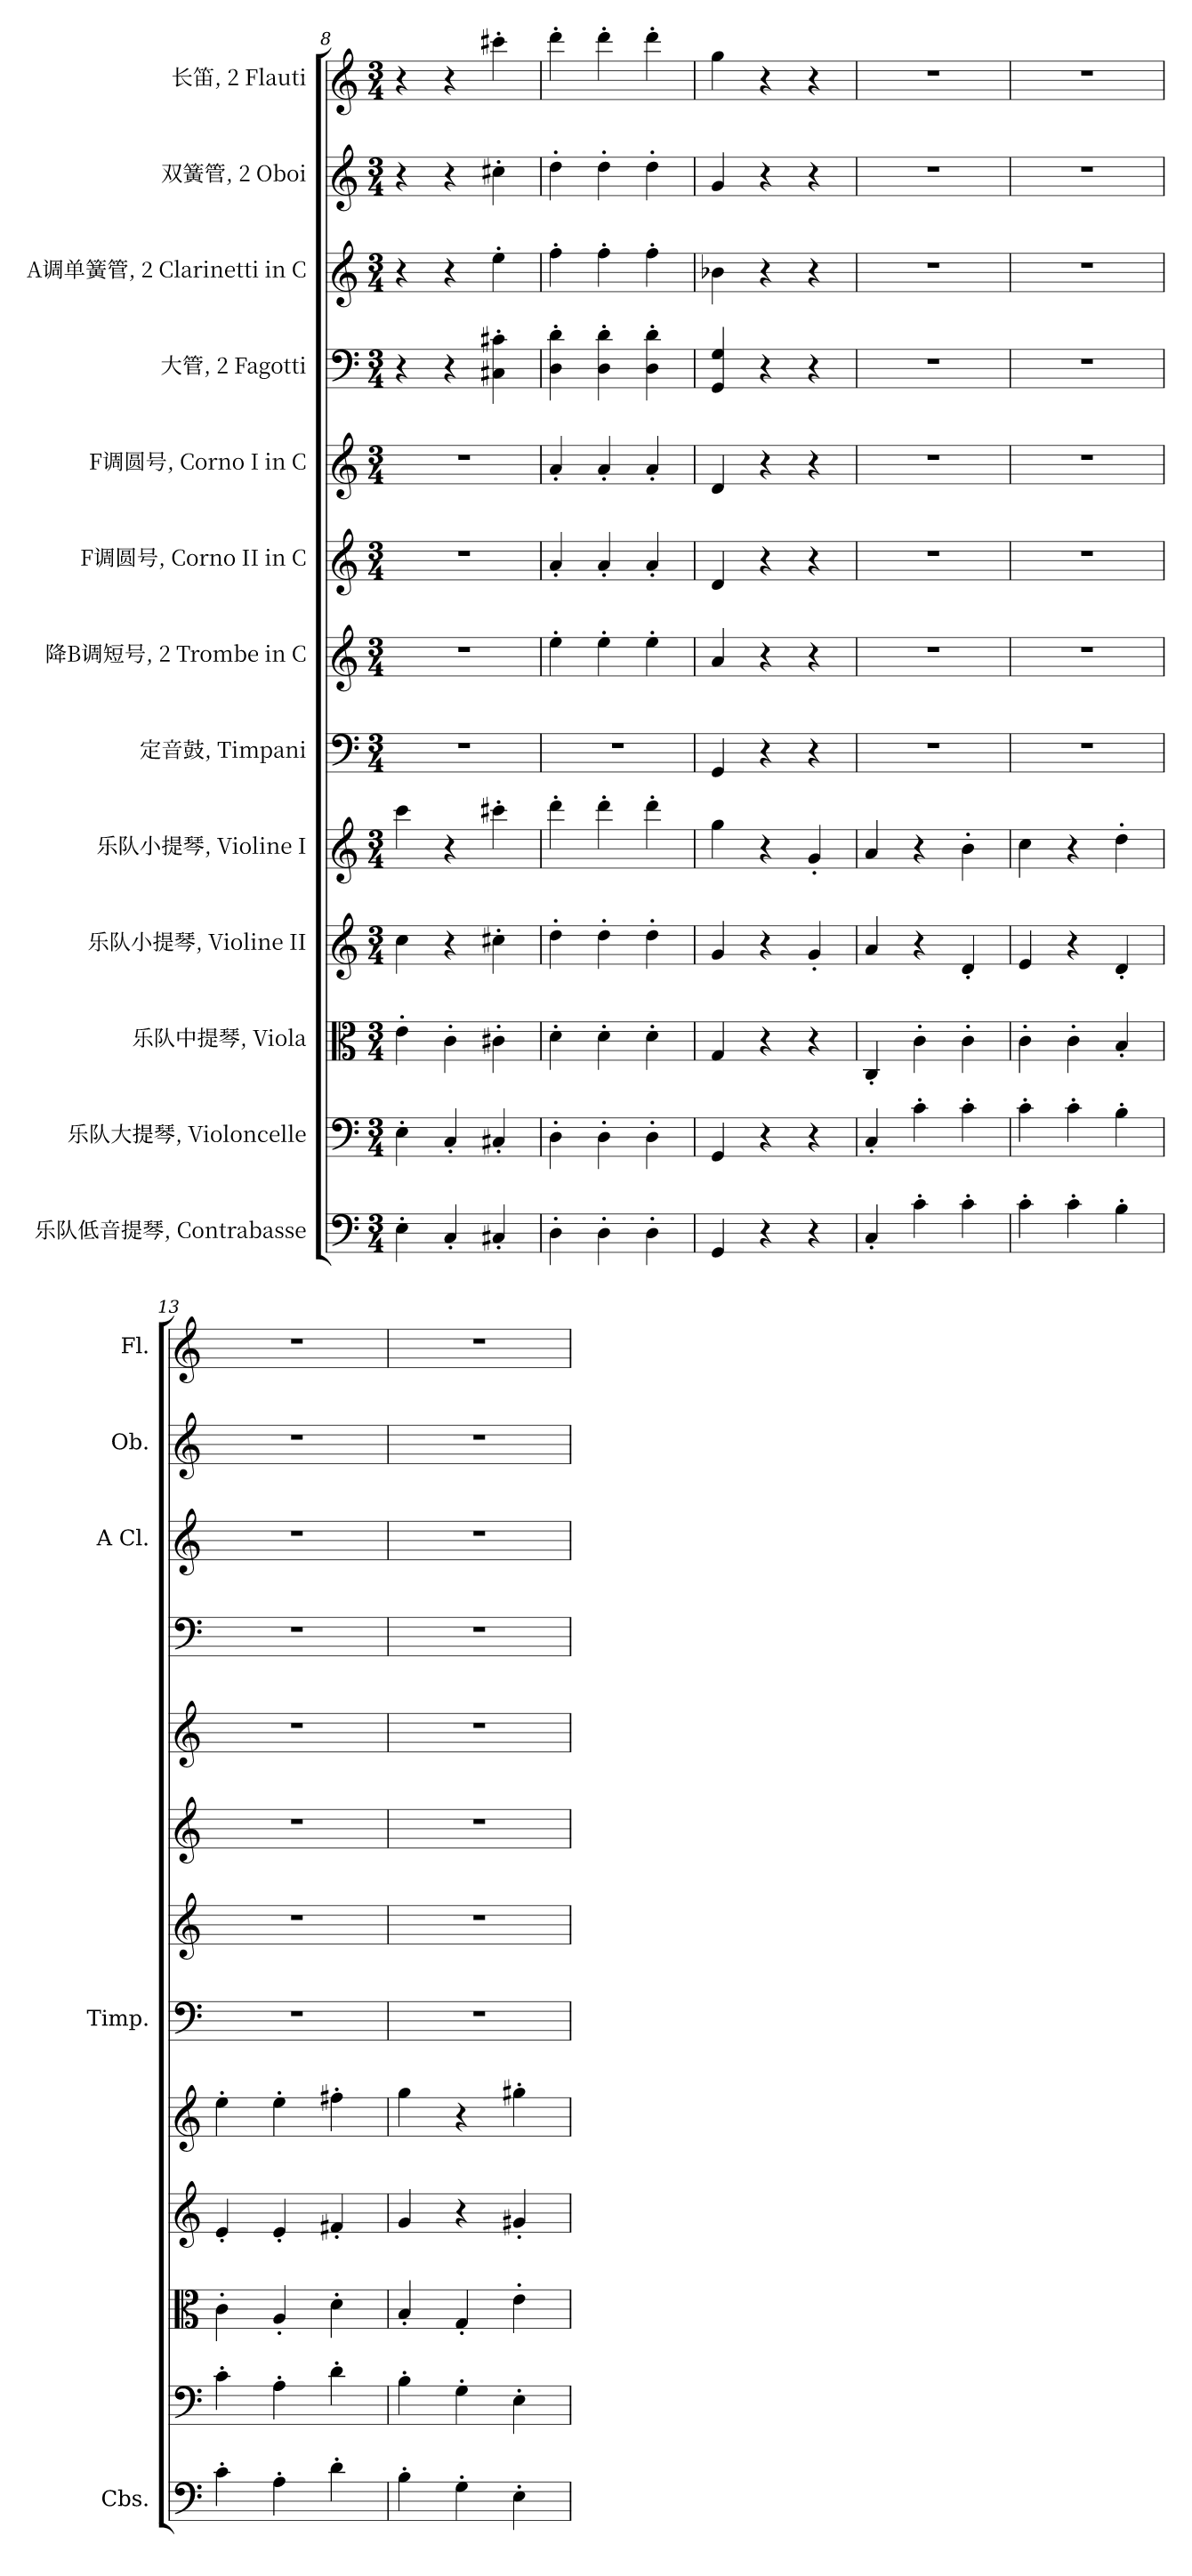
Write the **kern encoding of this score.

**kern	**kern	**kern	**kern	**kern	**kern	**kern	**kern	**kern	**kern	**kern	**kern	**kern
*part13	*part12	*part11	*part10	*part9	*part8	*part7	*part6	*part5	*part4	*part3	*part2	*part1
*staff13	*staff12	*staff11	*staff10	*staff9	*staff8	*staff7	*staff6	*staff5	*staff4	*staff3	*staff2	*staff1
*I"乐队低音提琴, Contrabasse	*I"乐队大提琴, Violoncelle	*I"乐队中提琴, Viola	*I"乐队小提琴, Violine II	*I"乐队小提琴, Violine I	*I"定音鼓, Timpani	*I"降B调短号, 2 Trombe in C	*I"F调圆号, Corno II in C	*I"F调圆号, Corno I in C	*I"大管, 2 Fagotti	*I"A调单簧管, 2 Clarinetti in C	*I"双簧管, 2 Oboi	*I"长笛, 2 Flauti
*I'Cbs.	*	*	*	*	*I'Timp.	*	*	*	*	*I'A Cl.	*I'Ob.	*I'Fl.
!!LO:PB:g=z
*clefF4	*clefF4	*clefC3	*clefG2	*clefG2	*clefF4	*clefG2	*clefG2	*clefG2	*clefF4	*clefG2	*clefG2	*clefG2
*ITrd7c12	*	*	*	*	*	*ITrd1c2	*ITrd4c7	*ITrd4c7	*	*ITrd1c2	*	*
*k[]	*k[]	*k[]	*k[]	*k[]	*k[]	*k[b-e-]	*k[b-]	*k[b-]	*k[]	*k[b-e-]	*k[]	*k[]
*M3/4	*M3/4	*M3/4	*M3/4	*M3/4	*M3/4	*M3/4	*M3/4	*M3/4	*M3/4	*M3/4	*M3/4	*M3/4
*MM306	*MM306	*MM306	*MM306	*MM306	*MM306	*MM306	*MM306	*MM306	*MM306	*MM306	*MM306	*MM306
=8	=8	=8	=8	=8	=8	=8	=8	=8	=8	=8	=8	=8
4EE'\	4E'\	4e'\	4cc\	4ccc\	2.r	2.r	2.r	2.r	4r	4r	4r	4r
*	*	*	*	*	*	*	*	*	*	*	*	*MM332
4CC'/	4C'/	4c'\	4r	4r	.	.	.	.	4r	4r	4r	4r
4CC#X'/	4C#X'/	4c#X'\	4cc#X'\	4ccc#X'\	.	.	.	.	4C#X\' 4c#X\'	4dd'\	4cc#X'\	4ccc#X'\
=9	=9	=9	=9	=9	=9	=9	=9	=9	=9	=9	=9	=9
4DD'\	4D'\	4d'\	4dd'\	4ddd'\	2.r	4dd'\	4d'/	4d'/	4D\' 4d\'	4ee-'\	4dd'\	4ddd'\
4DD'\	4D'\	4d'\	4dd'\	4ddd'\	.	4dd'\	4d'/	4d'/	4D\' 4d\'	4ee-'\	4dd'\	4ddd'\
4DD'\	4D'\	4d'\	4dd'\	4ddd'\	.	4dd'\	4d'/	4d'/	4D\' 4d\'	4ee-'\	4dd'\	4ddd'\
=10	=10	=10	=10	=10	=10	=10	=10	=10	=10	=10	=10	=10
*	*	*	*	*	*	*	*	*	*	*	*	*MM306
4GGG/	4GG/	4G/	4g/	4gg\	4GG/	4g/	4G/	4G/	4GG/ 4G/	4a-X\	4g/	4gg\
*	*	*	*	*	*	*	*	*	*	*	*	*MM260
4r	4r	4r	4r	4r	4r	4r	4r	4r	4r	4r	4r	4r
*	*	*	*	*	*	*	*	*	*	*	*	*MM320
4r	4r	4r	4g'/	4g'/	4r	4r	4r	4r	4r	4r	4r	4r
=11	=11	=11	=11	=11	=11	=11	=11	=11	=11	=11	=11	=11
*	*	*	*	*	*	*	*	*	*	*	*	*MM306
4CC'/	4C'/	4C'/	4a/	4a/	2.r	2.r	2.r	2.r	2.r	2.r	2.r	2.r
4C'\	4c'\	4c'\	4r	4r	.	.	.	.	.	.	.	.
4C'\	4c'\	4c'\	4d'/	4b'\	.	.	.	.	.	.	.	.
=12	=12	=12	=12	=12	=12	=12	=12	=12	=12	=12	=12	=12
*	*	*	*	*	*	*	*	*	*	*	*	*MM306
4C'\	4c'\	4c'\	4e/	4cc\	2.r	2.r	2.r	2.r	2.r	2.r	2.r	2.r
4C'\	4c'\	4c'\	4r	4r	.	.	.	.	.	.	.	.
4BB'\	4B'\	4B'/	4d'/	4dd'\	.	.	.	.	.	.	.	.
=13	=13	=13	=13	=13	=13	=13	=13	=13	=13	=13	=13	=13
*	*	*	*	*	*	*	*	*	*	*	*	*MM306
4C'\	4c'\	4c'\	4e'/	4ee'\	2.r	2.r	2.r	2.r	2.r	2.r	2.r	2.r
4AA'\	4A'\	4A'/	4e'/	4ee'\	.	.	.	.	.	.	.	.
4D'\	4d'\	4d'\	4f#X'/	4ff#X'\	.	.	.	.	.	.	.	.
=14	=14	=14	=14	=14	=14	=14	=14	=14	=14	=14	=14	=14
*	*	*	*	*	*	*	*	*	*	*	*	*MM306
4BB'\	4B'\	4B'/	4g/	4gg\	2.r	2.r	2.r	2.r	2.r	2.r	2.r	2.r
4GG'\	4G'\	4G'/	4r	4r	.	.	.	.	.	.	.	.
4EE'\	4E'\	4e'\	4g#X'/	4gg#X'\	.	.	.	.	.	.	.	.
=	=	=	=	=	=	=	=	=	=	=	=	=
*-	*-	*-	*-	*-	*-	*-	*-	*-	*-	*-	*-	*-
